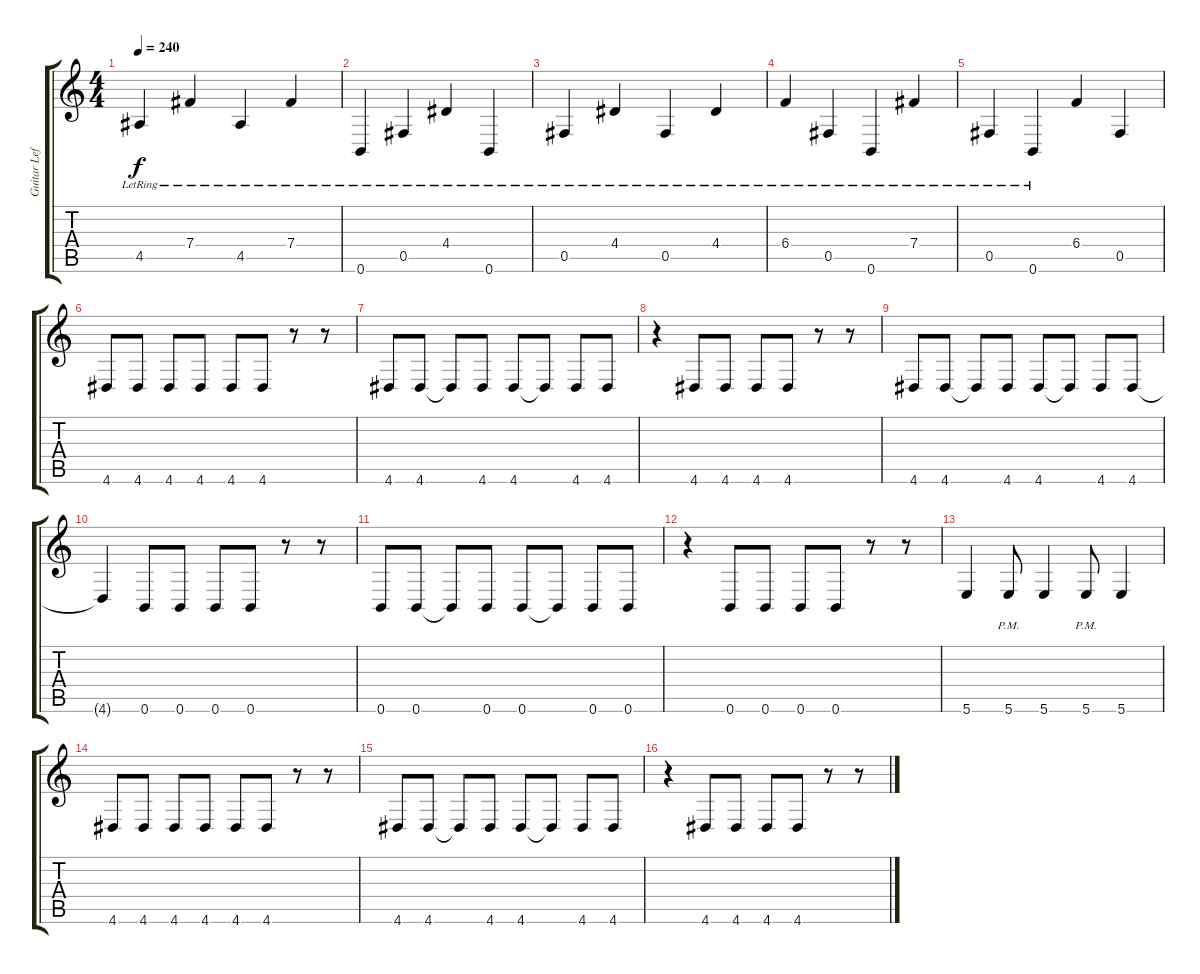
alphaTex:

\track ("Guitar Left" "Guitar Lef") {instrument distortionguitar}
\staff {score tabs}
\tuning (Db4 Ab3 E3 B2 Gb2 B1) {hide}
\ts (4 4)
\tempo 240
\clef g2
\ks c
4.5{lr}.4{dy f} 7.4{lr}.4 4.5{lr}.4 7.4{lr}.4 |
0.6{lr}.4 0.5{lr}.4 4.4{lr}.4 0.6{lr}.4 |
0.5{lr}.4 4.4{lr}.4 0.5{lr}.4 4.4{lr}.4 |
6.4{lr}.4 0.5{lr}.4 0.6{lr}.4 7.4{lr}.4 |
0.5{lr}.4 0.6{lr}.4 6.4.4 0.5.4 |
4.6.8 4.6.8 4.6.8 4.6.8 4.6.8 4.6.8 r.8 r.8 |
4.6.8 4.6.8 4.6{t}.8 4.6.8 4.6.8 4.6{t}.8 4.6.8 4.6.8 |
r.4 4.6.8 4.6.8 4.6.8 4.6.8 r.8 r.8 |
4.6.8 4.6.8 4.6{t}.8 4.6.8 4.6.8 4.6{t}.8 4.6.8 4.6.8 |
4.6{t}.4 0.6.8 0.6.8 0.6.8 0.6.8 r.8 r.8 |
0.6.8 0.6.8 0.6{t}.8 0.6.8 0.6.8 0.6{t}.8 0.6.8 0.6.8 |
r.4 0.6.8 0.6.8 0.6.8 0.6.8 r.8 r.8 |
5.6.4 5.6{pm}.8 5.6.4 5.6{pm}.8 5.6.4 |
4.6.8 4.6.8 4.6.8 4.6.8 4.6.8 4.6.8 r.8 r.8 |
4.6.8 4.6.8 4.6{t}.8 4.6.8 4.6.8 4.6{t}.8 4.6.8 4.6.8 |
r.4 4.6.8 4.6.8 4.6.8 4.6.8 r.8 r.8
